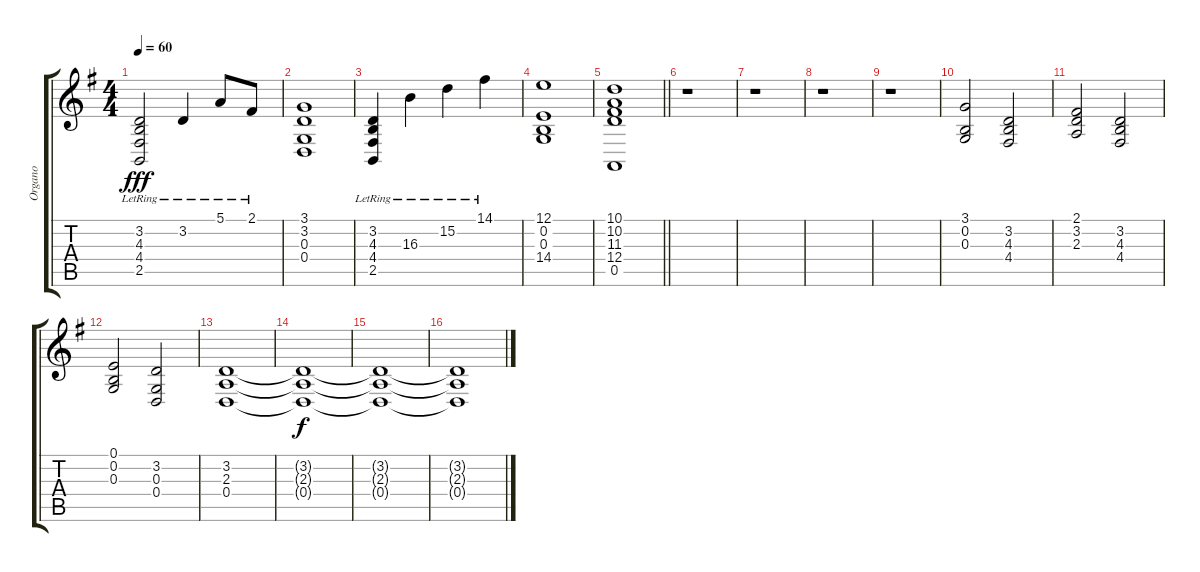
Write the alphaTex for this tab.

\track ("Organo" "Organo") {instrument churchorgan}
\staff {score tabs}
\tuning (E4 B3 G3 D3 A2 E2) {hide}
\ts (4 4)
\tempo 60
\clef g2
\ks g
(3.2{lr} 4.3{lr} 4.4{lr} 2.5{lr}).2{dy fff} 3.2{lr}.4 5.1{lr}.8 2.1{lr}.8 |
(3.1 3.2 0.3 0.4).1 |
(3.2{lr} 4.3{lr} 4.4{lr} 2.5{lr}).4 16.3{lr}.4 15.2{lr}.4 14.1{lr}.4 |
(12.1 0.2 0.3 14.4).1 |
\barLineRight lightlight
(10.1 10.2 11.3 12.4 0.5).1 |
r.1 |
r.1 |
r.1 |
r.1 |
(3.1 0.2 0.3).2 (3.2 4.3 4.4).2 |
(2.1 3.2 2.3).2 (3.2 4.3 4.4).2 |
(0.1 0.2 0.3).2 (3.2 0.3 0.4).2 |
(3.2 2.3 0.4).1{volume 0} |
(3.2{t} 2.3{t} 0.4{t}).1{dy f} |
(3.2{t} 2.3{t} 0.4{t}).1 |
(3.2{t} 2.3{t} 0.4{t}).1
